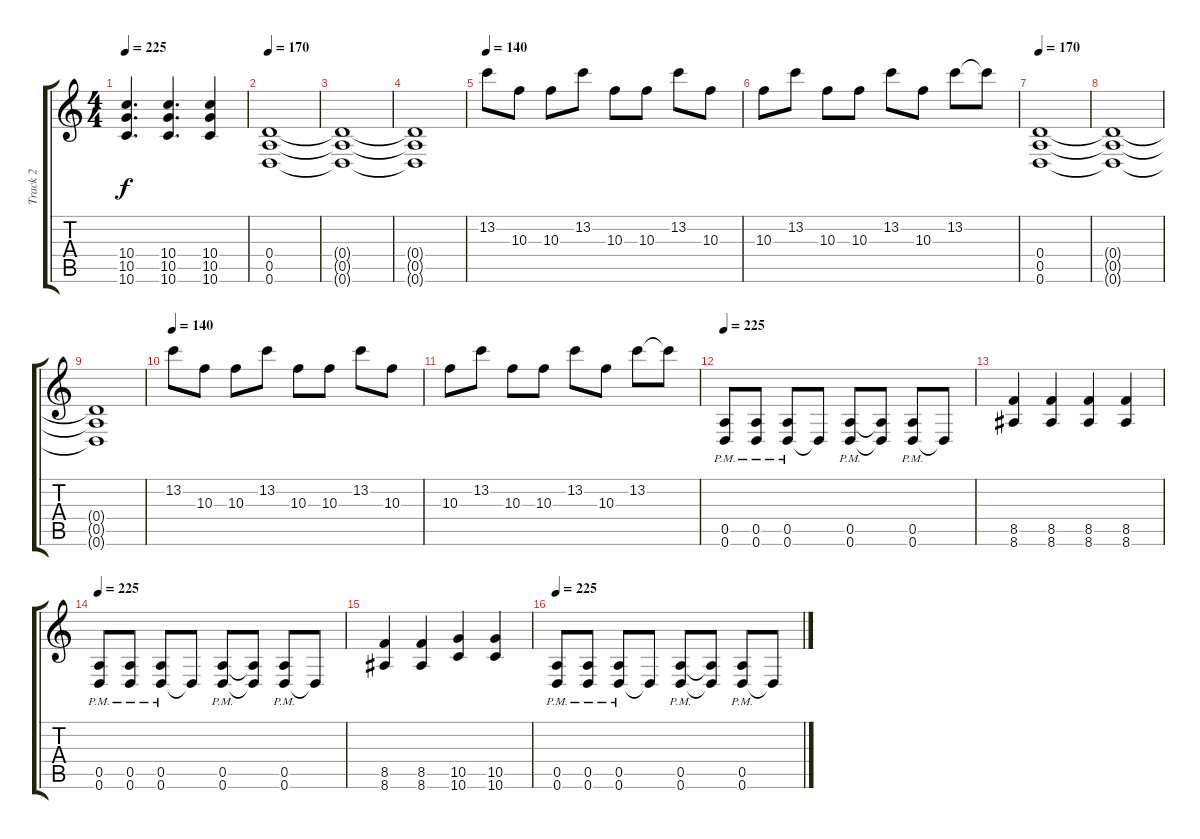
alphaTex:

\track ("Track 2" "Track 2") {instrument distortionguitar}
\staff {score tabs}
\tuning (E4 B3 G3 D3 A2 D2) {hide}
\ts (4 4)
\tempo 225
\clef g2
\ks c
(10.4 10.5 10.6).4{d dy f} (10.4 10.5 10.6).4{d} (10.4 10.5 10.6).4 |
\tempo 170
(0.4 0.5 0.6).1 |
(0.4{t} 0.5{t} 0.6{t}).1 |
(0.4{t} 0.5{t} 0.6{t}).1 |
\tempo 140
13.2.8 10.3.8 10.3.8 13.2.8 10.3.8 10.3.8 13.2.8 10.3.8 |
10.3.8 13.2.8 10.3.8 10.3.8 13.2.8 10.3.8 13.2.8 13.2{t}.8 |
\tempo 170
(0.4 0.5 0.6).1 |
(0.4{t} 0.5{t} 0.6{t}).1 |
(0.4{t} 0.5{t} 0.6{t}).1 |
\tempo 140
13.2.8 10.3.8 10.3.8 13.2.8 10.3.8 10.3.8 13.2.8 10.3.8 |
10.3.8 13.2.8 10.3.8 10.3.8 13.2.8 10.3.8 13.2.8 13.2{t}.8 |
\tempo 225
(0.5{pm} 0.6{pm}).8 (0.5{pm} 0.6{pm}).8 (0.5{pm} 0.6{pm}).8 0.6{t}.8 (0.5{pm} 0.6{pm}).8 (0.5{t} 0.6{t}).8 (0.5{pm} 0.6{pm}).8 0.6{t}.8 |
(8.5 8.6).4 (8.5 8.6).4 (8.5 8.6).4 (8.5 8.6).4 |
\tempo 225
(0.5{pm} 0.6{pm}).8 (0.5{pm} 0.6{pm}).8 (0.5{pm} 0.6{pm}).8 0.6{t}.8 (0.5{pm} 0.6{pm}).8 (0.5{t} 0.6{t}).8 (0.5{pm} 0.6{pm}).8 0.6{t}.8 |
(8.5 8.6).4 (8.5 8.6).4 (10.5 10.6).4 (10.5 10.6).4 |
\tempo 225
(0.5{pm} 0.6{pm}).8 (0.5{pm} 0.6{pm}).8 (0.5{pm} 0.6{pm}).8 0.6{t}.8 (0.5{pm} 0.6{pm}).8 (0.5{t} 0.6{t}).8 (0.5{pm} 0.6{pm}).8 0.6{t}.8
